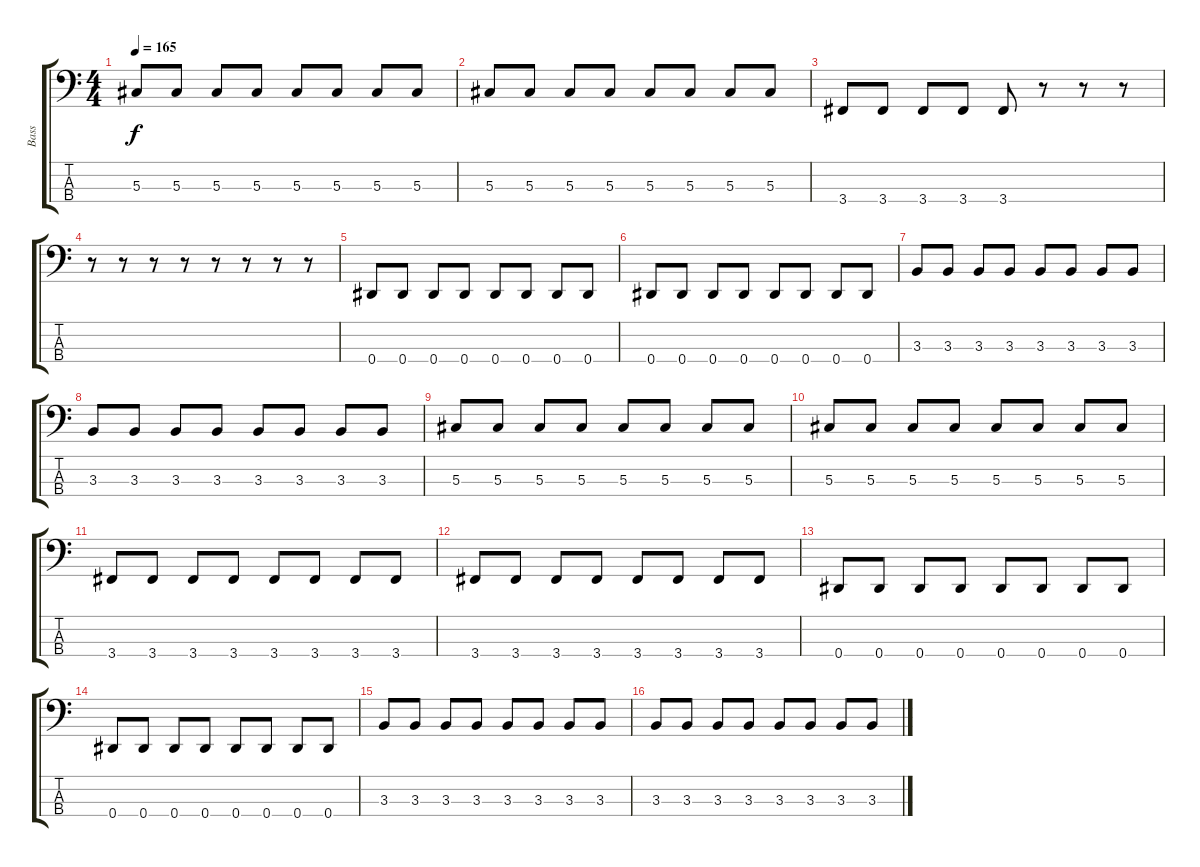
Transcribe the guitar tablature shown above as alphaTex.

\track ("Bass" "Bass") {instrument electricbassfinger}
\staff {score tabs}
\tuning (Gb2 Db2 Ab1 Eb1) {hide}
\ts (4 4)
\tempo 165
\clef f4
\ks c
5.3.8{dy f} 5.3.8 5.3.8 5.3.8 5.3.8 5.3.8 5.3.8 5.3.8 |
5.3.8 5.3.8 5.3.8 5.3.8 5.3.8 5.3.8 5.3.8 5.3.8 |
3.4.8 3.4.8 3.4.8 3.4.8 3.4.8 r.8 r.8 r.8 |
r.8 r.8 r.8 r.8 r.8 r.8 r.8 r.8 |
0.4.8 0.4.8 0.4.8 0.4.8 0.4.8 0.4.8 0.4.8 0.4.8 |
0.4.8 0.4.8 0.4.8 0.4.8 0.4.8 0.4.8 0.4.8 0.4.8 |
3.3.8 3.3.8 3.3.8 3.3.8 3.3.8 3.3.8 3.3.8 3.3.8 |
3.3.8 3.3.8 3.3.8 3.3.8 3.3.8 3.3.8 3.3.8 3.3.8 |
5.3.8 5.3.8 5.3.8 5.3.8 5.3.8 5.3.8 5.3.8 5.3.8 |
5.3.8 5.3.8 5.3.8 5.3.8 5.3.8 5.3.8 5.3.8 5.3.8 |
3.4.8 3.4.8 3.4.8 3.4.8 3.4.8 3.4.8 3.4.8 3.4.8 |
3.4.8 3.4.8 3.4.8 3.4.8 3.4.8 3.4.8 3.4.8 3.4.8 |
0.4.8 0.4.8 0.4.8 0.4.8 0.4.8 0.4.8 0.4.8 0.4.8 |
0.4.8 0.4.8 0.4.8 0.4.8 0.4.8 0.4.8 0.4.8 0.4.8 |
3.3.8 3.3.8 3.3.8 3.3.8 3.3.8 3.3.8 3.3.8 3.3.8 |
3.3.8 3.3.8 3.3.8 3.3.8 3.3.8 3.3.8 3.3.8 3.3.8
